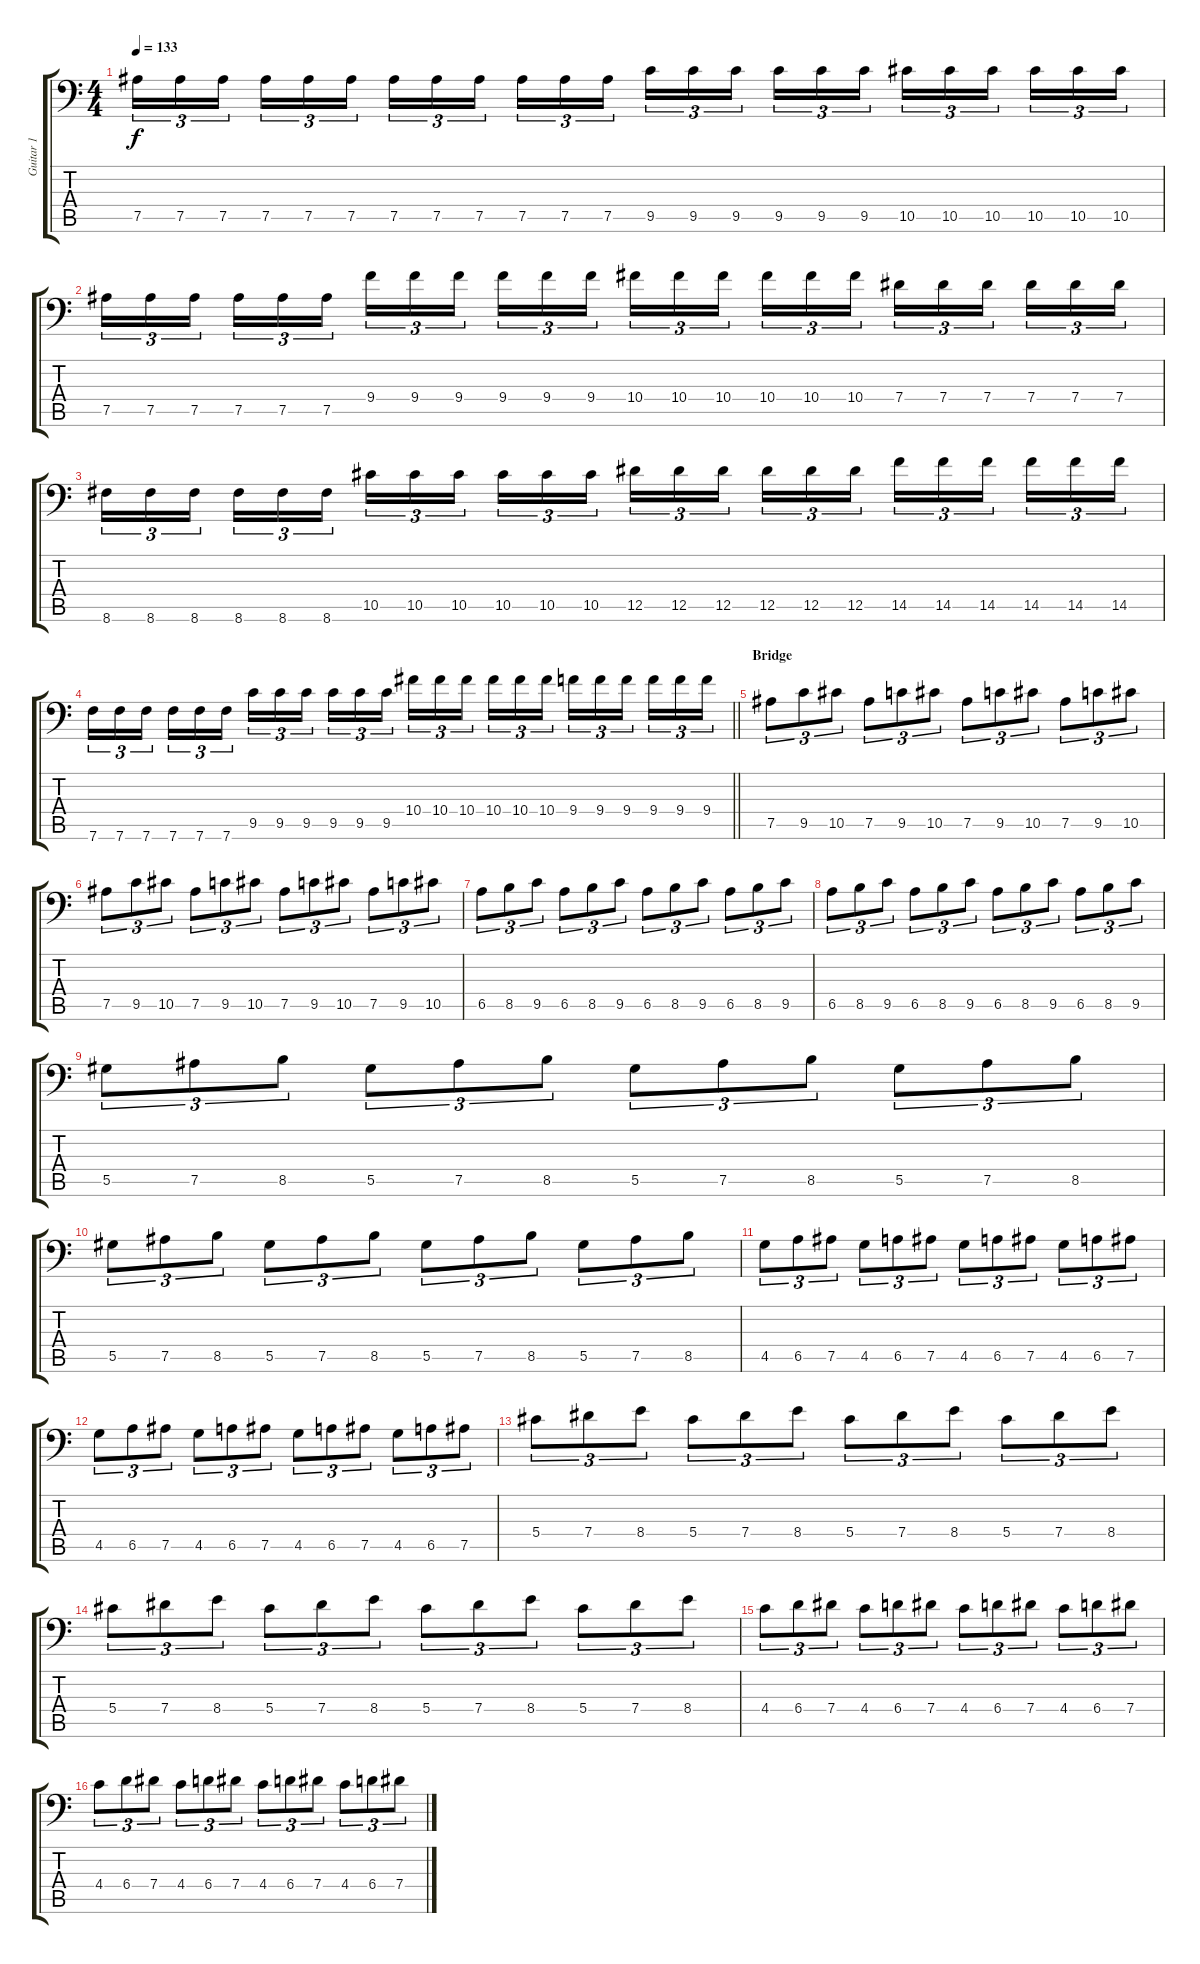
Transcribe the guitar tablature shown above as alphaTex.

\track ("Guitar 1" "Guitar 1") {instrument distortionguitar}
\staff {score tabs}
\tuning (Bb3 F3 Db3 Ab2 Eb2 Bb1) {hide}
\ts (4 4)
\tempo 133
\clef f4
\ks c
7.5.16{tu (3 2) dy f} 7.5.16{tu (3 2)} 7.5.16{tu (3 2) beam splitsecondary} 7.5.16{tu (3 2)} 7.5.16{tu (3 2)} 7.5.16{tu (3 2)} 7.5.16{tu (3 2)} 7.5.16{tu (3 2)} 7.5.16{tu (3 2) beam splitsecondary} 7.5.16{tu (3 2)} 7.5.16{tu (3 2)} 7.5.16{tu (3 2)} 9.5.16{tu (3 2)} 9.5.16{tu (3 2)} 9.5.16{tu (3 2) beam splitsecondary} 9.5.16{tu (3 2)} 9.5.16{tu (3 2)} 9.5.16{tu (3 2)} 10.5.16{tu (3 2)} 10.5.16{tu (3 2)} 10.5.16{tu (3 2) beam splitsecondary} 10.5.16{tu (3 2)} 10.5.16{tu (3 2)} 10.5.16{tu (3 2)} |
7.5.16{tu (3 2)} 7.5.16{tu (3 2)} 7.5.16{tu (3 2) beam splitsecondary} 7.5.16{tu (3 2)} 7.5.16{tu (3 2)} 7.5.16{tu (3 2)} 9.4.16{tu (3 2)} 9.4.16{tu (3 2)} 9.4.16{tu (3 2) beam splitsecondary} 9.4.16{tu (3 2)} 9.4.16{tu (3 2)} 9.4.16{tu (3 2)} 10.4.16{tu (3 2)} 10.4.16{tu (3 2)} 10.4.16{tu (3 2) beam splitsecondary} 10.4.16{tu (3 2)} 10.4.16{tu (3 2)} 10.4.16{tu (3 2)} 7.4.16{tu (3 2)} 7.4.16{tu (3 2)} 7.4.16{tu (3 2) beam splitsecondary} 7.4.16{tu (3 2)} 7.4.16{tu (3 2)} 7.4.16{tu (3 2)} |
8.6.16{tu (3 2)} 8.6.16{tu (3 2)} 8.6.16{tu (3 2) beam splitsecondary} 8.6.16{tu (3 2)} 8.6.16{tu (3 2)} 8.6.16{tu (3 2)} 10.5.16{tu (3 2)} 10.5.16{tu (3 2)} 10.5.16{tu (3 2) beam splitsecondary} 10.5.16{tu (3 2)} 10.5.16{tu (3 2)} 10.5.16{tu (3 2)} 12.5.16{tu (3 2)} 12.5.16{tu (3 2)} 12.5.16{tu (3 2) beam splitsecondary} 12.5.16{tu (3 2)} 12.5.16{tu (3 2)} 12.5.16{tu (3 2)} 14.5.16{tu (3 2)} 14.5.16{tu (3 2)} 14.5.16{tu (3 2) beam splitsecondary} 14.5.16{tu (3 2)} 14.5.16{tu (3 2)} 14.5.16{tu (3 2)} |
\barLineRight lightlight
7.6.16{tu (3 2)} 7.6.16{tu (3 2)} 7.6.16{tu (3 2) beam splitsecondary} 7.6.16{tu (3 2)} 7.6.16{tu (3 2)} 7.6.16{tu (3 2)} 9.5.16{tu (3 2)} 9.5.16{tu (3 2)} 9.5.16{tu (3 2) beam splitsecondary} 9.5.16{tu (3 2)} 9.5.16{tu (3 2)} 9.5.16{tu (3 2)} 10.4.16{tu (3 2)} 10.4.16{tu (3 2)} 10.4.16{tu (3 2) beam splitsecondary} 10.4.16{tu (3 2)} 10.4.16{tu (3 2)} 10.4.16{tu (3 2)} 9.4.16{tu (3 2)} 9.4.16{tu (3 2)} 9.4.16{tu (3 2) beam splitsecondary} 9.4.16{tu (3 2)} 9.4.16{tu (3 2)} 9.4.16{tu (3 2)} |
\section ("" "Bridge")
7.5.8{tu (3 2)} 9.5.8{tu (3 2)} 10.5.8{tu (3 2)} 7.5.8{tu (3 2)} 9.5.8{tu (3 2)} 10.5.8{tu (3 2)} 7.5.8{tu (3 2)} 9.5.8{tu (3 2)} 10.5.8{tu (3 2)} 7.5.8{tu (3 2)} 9.5.8{tu (3 2)} 10.5.8{tu (3 2)} |
7.5.8{tu (3 2)} 9.5.8{tu (3 2)} 10.5.8{tu (3 2)} 7.5.8{tu (3 2)} 9.5.8{tu (3 2)} 10.5.8{tu (3 2)} 7.5.8{tu (3 2)} 9.5.8{tu (3 2)} 10.5.8{tu (3 2)} 7.5.8{tu (3 2)} 9.5.8{tu (3 2)} 10.5.8{tu (3 2)} |
6.5.8{tu (3 2)} 8.5.8{tu (3 2)} 9.5.8{tu (3 2)} 6.5.8{tu (3 2)} 8.5.8{tu (3 2)} 9.5.8{tu (3 2)} 6.5.8{tu (3 2)} 8.5.8{tu (3 2)} 9.5.8{tu (3 2)} 6.5.8{tu (3 2)} 8.5.8{tu (3 2)} 9.5.8{tu (3 2)} |
6.5.8{tu (3 2)} 8.5.8{tu (3 2)} 9.5.8{tu (3 2)} 6.5.8{tu (3 2)} 8.5.8{tu (3 2)} 9.5.8{tu (3 2)} 6.5.8{tu (3 2)} 8.5.8{tu (3 2)} 9.5.8{tu (3 2)} 6.5.8{tu (3 2)} 8.5.8{tu (3 2)} 9.5.8{tu (3 2)} |
5.5.8{tu (3 2)} 7.5.8{tu (3 2)} 8.5.8{tu (3 2)} 5.5.8{tu (3 2)} 7.5.8{tu (3 2)} 8.5.8{tu (3 2)} 5.5.8{tu (3 2)} 7.5.8{tu (3 2)} 8.5.8{tu (3 2)} 5.5.8{tu (3 2)} 7.5.8{tu (3 2)} 8.5.8{tu (3 2)} |
5.5.8{tu (3 2)} 7.5.8{tu (3 2)} 8.5.8{tu (3 2)} 5.5.8{tu (3 2)} 7.5.8{tu (3 2)} 8.5.8{tu (3 2)} 5.5.8{tu (3 2)} 7.5.8{tu (3 2)} 8.5.8{tu (3 2)} 5.5.8{tu (3 2)} 7.5.8{tu (3 2)} 8.5.8{tu (3 2)} |
4.5.8{tu (3 2)} 6.5.8{tu (3 2)} 7.5.8{tu (3 2)} 4.5.8{tu (3 2)} 6.5.8{tu (3 2)} 7.5.8{tu (3 2)} 4.5.8{tu (3 2)} 6.5.8{tu (3 2)} 7.5.8{tu (3 2)} 4.5.8{tu (3 2)} 6.5.8{tu (3 2)} 7.5.8{tu (3 2)} |
4.5.8{tu (3 2)} 6.5.8{tu (3 2)} 7.5.8{tu (3 2)} 4.5.8{tu (3 2)} 6.5.8{tu (3 2)} 7.5.8{tu (3 2)} 4.5.8{tu (3 2)} 6.5.8{tu (3 2)} 7.5.8{tu (3 2)} 4.5.8{tu (3 2)} 6.5.8{tu (3 2)} 7.5.8{tu (3 2)} |
5.4.8{tu (3 2)} 7.4.8{tu (3 2)} 8.4.8{tu (3 2)} 5.4.8{tu (3 2)} 7.4.8{tu (3 2)} 8.4.8{tu (3 2)} 5.4.8{tu (3 2)} 7.4.8{tu (3 2)} 8.4.8{tu (3 2)} 5.4.8{tu (3 2)} 7.4.8{tu (3 2)} 8.4.8{tu (3 2)} |
5.4.8{tu (3 2)} 7.4.8{tu (3 2)} 8.4.8{tu (3 2)} 5.4.8{tu (3 2)} 7.4.8{tu (3 2)} 8.4.8{tu (3 2)} 5.4.8{tu (3 2)} 7.4.8{tu (3 2)} 8.4.8{tu (3 2)} 5.4.8{tu (3 2)} 7.4.8{tu (3 2)} 8.4.8{tu (3 2)} |
4.4.8{tu (3 2)} 6.4.8{tu (3 2)} 7.4.8{tu (3 2)} 4.4.8{tu (3 2)} 6.4.8{tu (3 2)} 7.4.8{tu (3 2)} 4.4.8{tu (3 2)} 6.4.8{tu (3 2)} 7.4.8{tu (3 2)} 4.4.8{tu (3 2)} 6.4.8{tu (3 2)} 7.4.8{tu (3 2)} |
4.4.8{tu (3 2)} 6.4.8{tu (3 2)} 7.4.8{tu (3 2)} 4.4.8{tu (3 2)} 6.4.8{tu (3 2)} 7.4.8{tu (3 2)} 4.4.8{tu (3 2)} 6.4.8{tu (3 2)} 7.4.8{tu (3 2)} 4.4.8{tu (3 2)} 6.4.8{tu (3 2)} 7.4.8{tu (3 2)}
